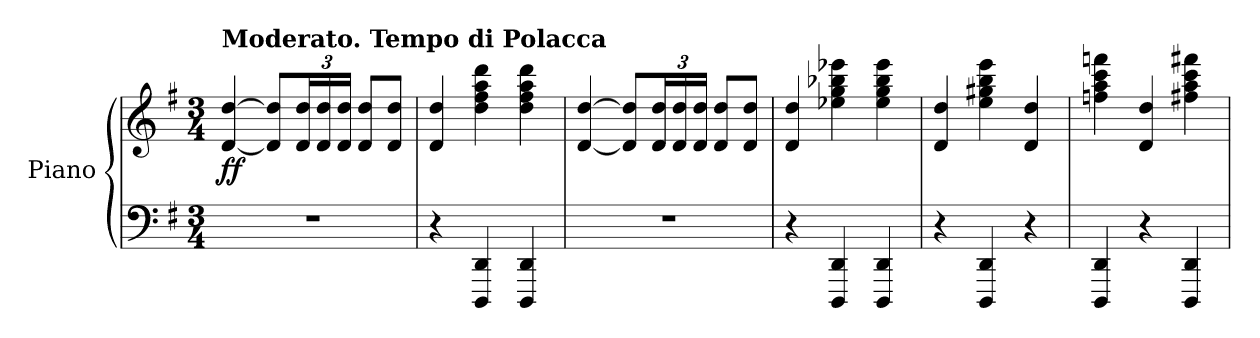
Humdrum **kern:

**kern	**kern	**dynam
*part1	*part1	*part1
*staff2	*staff1	*staff1/2
*I"Piano	*	*
*I'Pno.	*	*
*clefF4	*clefG2	*
*k[f#]	*k[f#]	*
*M3/4	*M3/4	*
=1	=1	=1
!	!LO:TX:a:B:t=Moderato. Tempo di Polacca	!
!	!	!LO:DY:b
2.r	[4d/ [4dd/	ff
.	8d/] 8dd/]L	.
*	*Xbrackettup	*
.	24d/ 24dd/L	.
.	24d/ 24dd/	.
.	24d/ 24dd/JJ	.
.	8d/ 8dd/L	.
.	8d/ 8dd/J	.
=2	=2	=2
4r	4d/ 4dd/	.
4DDD/ 4DD/	4dd\ 4ff#\ 4aa\ 4ddd\	.
4DDD/ 4DD/	4dd\ 4ff#\ 4aa\ 4ddd\	.
=3	=3	=3
2.r	[4d/ [4dd/	.
.	8d/] 8dd/]L	.
.	24d/ 24dd/L	.
.	24d/ 24dd/	.
.	24d/ 24dd/JJ	.
.	8d/ 8dd/L	.
.	8d/ 8dd/J	.
=4	=4	=4
4r	4d/ 4dd/	.
4DDD/ 4DD/	4ee-X\ 4gg\ 4bb-X\ 4eee-X\	.
4DDD/ 4DD/	4ee-\ 4gg\ 4bb-\ 4eee-\	.
=5	=5	=5
4r	4d/ 4dd/	.
4DDD/ 4DD/	4ee\ 4gg#X\ 4bb\ 4eee\	.
4r	4d/ 4dd/	.
=6	=6	=6
4DDD/ 4DD/	4ffn\ 4aa\ 4ccc\ 4fffn\	.
4r	4d/ 4dd/	.
4DDD/ 4DD/	4ff#X\ 4aa\ 4ccc\ 4fff#X\	.
=	=	=
*-	*-	*-
